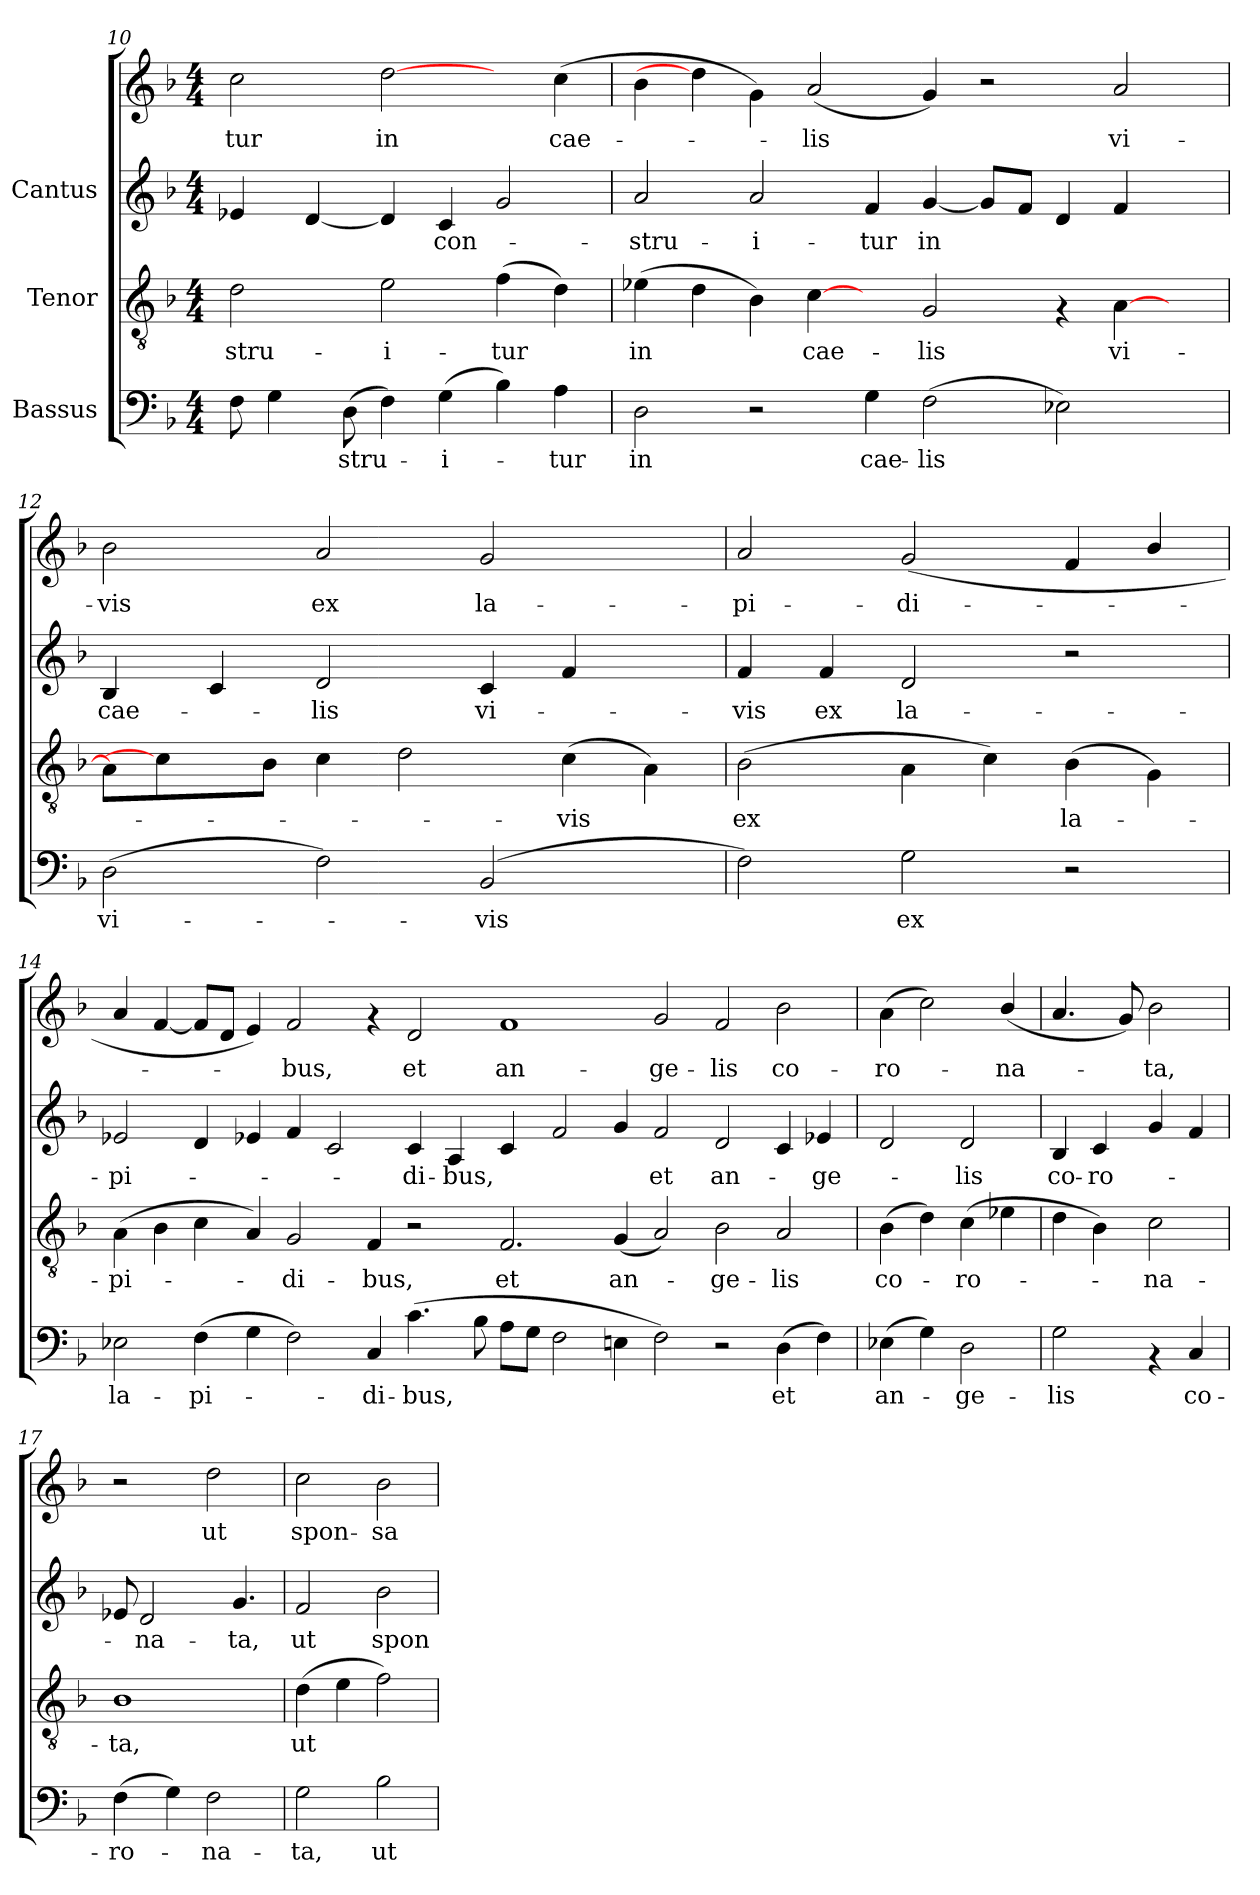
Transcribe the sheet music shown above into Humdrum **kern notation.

**kern	**text	**kern	**text	**kern	**text	**kern	**text
*part3	*part3	*part2	*part2	*part1	*part1	*part1	*part1
*staff4	*staff4	*staff3	*staff3	*staff2	*staff2	*staff1	*staff1
*I"Bassus	*	*I"Tenor	*	*I"Cantus	*	*	*
!!LO:LB:g=z
*clefF4	*	*clefGv2	*	*clefG2	*	*clefG2	*
*k[b-]	*	*k[b-]	*	*k[b-]	*	*k[b-]	*
*F:	*	*F:	*	*F:	*	*F:	*
*M4/4	*	*M4/4	*	*M4/4	*	*M4/4	*
=10	=10	=10	=10	=10	=10	=10	=10
!	!	!	!LO:LY:b	!	!	!	!LO:LY:b
8F\	.	2d\	-stru-	4e-X/	.	2cc\	tur
4G\	.	.	.	.	.	.	.
.	.	.	.	[<4d/	.	.	.
!	!LO:LY:b	!	!	!	!	!	!
(>8D\	-stru-	.	.	.	.	.	.
!	!	!	!LO:LY:b	!	!	!	!LO:LY:b
4F\)	.	2e\	-i-	4d/]	.	[2dd\	in
!	!LO:LY:b	!	!	!	!LO:LY:b	!	!
(>4G\	-i-	.	.	4c/	-con-	.	.
!	!	!	!LO:LY:b	!	!	!	!
4B-\)	.	(>4f\	-tur	2g/	.	4ryy	.
!	!LO:LY:b	!	!	!	!	!	!LO:LY:b
4A\	-tur	4d\)	.	.	.	(>4cc\	cae-
!!LO:PB:g=z
=11	=11	=11	=11	=11	=11	=11	=11
!	!LO:LY:b	!	!LO:LY:b	!	!LO:LY:b	!	!
2D\	in	(>4e-X\	in	2a/	-stru-	4b-\	.
.	.	4d\	.	.	.	4dd\]	.
!	!	!	!	!	!LO:LY:b	!	!
2r	.	4B-\)	.	2a/	-i-	4g\)	.
!	!	!	!LO:LY:b	!	!	!	!LO:LY:b
.	.	[4c\	cae-	.	.	(<2a/	-lis
!	!LO:LY:b	!	!	!	!LO:LY:b	!	!
4G\	cae-	4ryy	.	4f/	-tur	.	.
!	!LO:LY:b	!	!LO:LY:b	!	!LO:LY:b	!	!
(>2F\	-lis	2G/	-lis	[<4g/	in	4g/)	.
.	.	.	.	8g/L]	.	2r	.
.	.	.	.	8f/J	.	.	.
2E-X\)	.	4rF	.	4d/	.	.	.
!	!	!	!LO:LY:b	!	!	!	!LO:LY:b
.	.	[>4A\	vi-	4f/	.	2a/	vi-
4ryy	.	4ryy	.	4ryy	.	.	.
!!LO:LB:g=z
=12	=12	=12	=12	=12	=12	=12	=12
!	!LO:LY:b	!	!	!	!LO:LY:b	!	!LO:LY:b
(>2D\	vi-	8A\L]	.	4B-/	-cae-	2b-\	vis
.	.	4c\]	.	.	.	.	.
.	.	.	.	4c/	.	.	.
.	.	8B-\J	.	.	.	.	.
!	!	!	!	!	!LO:LY:a	!	!LO:LY:a
2F\)	.	4c\	.	2d/	-lis	2a/	ex
.	.	2d\	.	.	.	.	.
!	!LO:LY:a	!	!	!	!LO:LY:a	!	!LO:LY:a
(<2BB-/	-vis	.	.	4c/	vi-	2g/	la-
!	!	!	!LO:LY:a	!	!	!	!
.	.	(>4c\	-vis	4f/	.	.	.
4ryy	.	4A\)	.	4ryy	.	4ryy	.
!!LO:LB:g=z
=13	=13	=13	=13	=13	=13	=13	=13
!	!	!	!LO:LY:b	!	!LO:LY:b	!	!LO:LY:b
2F\)	.	(>2B-\	ex	4f/	-vis	2a/	-pi-
!	!	!	!	!	!LO:LY:b	!	!
.	.	.	.	4f/	ex	.	.
!	!LO:LY:b	!	!	!	!LO:LY:b	!	!LO:LY:b
2G\	ex	4A\	.	2d/	la-	(<2g/	-di-
.	.	4c\)	.	.	.	.	.
!	!	!	!LO:LY:b	!	!	!	!
2r	.	(>4B-\	la-	2r	.	4f/	.
.	.	4G\)	.	.	.	4b-/	.
!!LO:LB:g=z
=14	=14	=14	=14	=14	=14	=14	=14
!	!LO:LY:b	!	!LO:LY:b	!	!LO:LY:b	!	!
2E-X\	la-	(>4A\	-pi-	2e-X/	-pi-	4a/	.
.	.	4B-\	.	.	.	[<4f/	.
!	!LO:LY:a	!	!	!	!	!	!
(>4F\	-pi-	4c\	.	4d/	.	8f/L]	.
.	.	.	.	.	.	8d/J	.
4G\	.	4A/)	.	4e-X/	.	4e/)	.
!	!	!	!LO:LY:a	!	!	!	!LO:LY:a
2F\)	.	2G/	-di-	4f/	.	2f/	-bus,
.	.	.	.	2c/	.	.	.
!	!LO:LY:a	!	!LO:LY:a	!	!	!	!
4C/	-di-	4F/	-bus,	.	.	4rf	.
!	!LO:LY:a	!	!	!	!LO:LY:a	!	!LO:LY:a
(>4.c\	-bus,	2r	.	4c/	-di-	2d/	et
!	!	!	!	!	!LO:LY:a	!	!
.	.	.	.	4A/	-bus,	.	.
8B-\	.	.	.	.	.	.	.
!	!	!	!LO:LY:a	!	!	!	!LO:LY:a
8A\L	.	2.F/	et	4c/	.	1f	an-
8G\J	.	.	.	.	.	.	.
2F\	.	.	.	2f/	.	.	.
!	!	!	!LO:LY:a	!	!	!	!
4E\	.	(<4G/	an-	4g/	.	.	.
!	!	!	!	!	!LO:LY:a	!	!LO:LY:a
2F\)	.	2A/)	.	2f/	et	2g/	-ge-
!	!	!	!LO:LY:a	!	!LO:LY:a	!	!LO:LY:a
2r	.	2B-\	-ge-	2d/	an-	2f/	-lis
!	!LO:LY:a	!	!LO:LY:a	!	!	!	!LO:LY:a
(>4D\	et	2A/	-lis	4c/	.	2b-\	co-
!	!	!	!	!	!LO:LY:a	!	!
4F\)	.	.	.	4e-X/	-ge-	.	.
!!LO:PB:g=z
=15	=15	=15	=15	=15	=15	=15	=15
!	!LO:LY:b	!	!LO:LY:b	!	!	!	!LO:LY:b
(>4E-X\	an-	(>4B-\	co-	2d/	.	(>4a\	-ro-
4G\)	.	4d\)	.	.	.	2cc\)	.
!	!LO:LY:b	!	!LO:LY:b	!	!LO:LY:b	!	!
2D\	-ge-	(>4c\	-ro-	2d/	-lis	.	.
!	!	!	!	!	!	!	!LO:LY:b
.	.	4e-X\	.	.	.	(<4b-/	-na-
!!LO:LB:g=z
=16	=16	=16	=16	=16	=16	=16	=16
!	!LO:LY:b	!	!	!	!LO:LY:b	!	!
2G\	-lis	4d\	.	4B-/	co-	4.a/	.
!	!	!	!	!	!LO:LY:b	!	!
.	.	4B-\)	.	4c/	-ro-	.	.
.	.	.	.	.	.	8g/)	.
!	!	!	!LO:LY:b	!	!	!	!LO:LY:b
4rAA	.	2c\	-na-	4g/	.	2b-\	ta,
!	!LO:LY:b	!	!	!	!	!	!
4C/	co-	.	.	4f/	.	.	.
=17	=17	=17	=17	=17	=17	=17	=17
!	!LO:LY:b	!	!LO:LY:b	!	!	!	!
(>4F\	-ro-	1B-	-ta,	8e-X/	.	2r	.
!	!	!	!	!	!LO:LY:b	!	!
.	.	.	.	2d/	na-	.	.
4G\)	.	.	.	.	.	.	.
!	!LO:LY:b	!	!	!	!	!	!LO:LY:b
2F\	-na-	.	.	.	.	2dd\	-ut
!	!	!	!	!	!LO:LY:b	!	!
.	.	.	.	4.g/	-ta,	.	.
=18	=18	=18	=18	=18	=18	=18	=18
!	!LO:LY:b	!	!LO:LY:b	!	!LO:LY:b	!	!LO:LY:b
2G\	-ta,	(>4d\	ut	2f/	-ut	2cc\	spon-
.	.	4e\	.	.	.	.	.
!	!LO:LY:b	!	!	!	!LO:LY:b	!	!LO:LY:b
2B-\	ut	2f\)	.	2b-\	spon-	2b-\	-sa-
=	=	=	=	=	=	=	=
*-	*-	*-	*-	*-	*-	*-	*-
